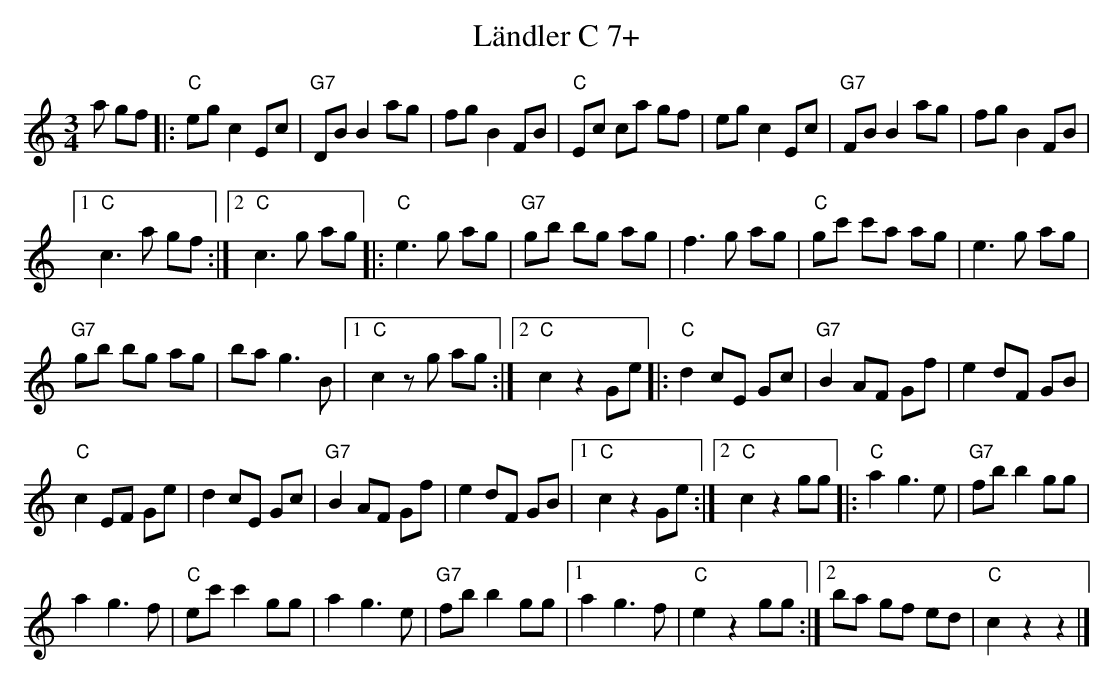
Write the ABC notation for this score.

X:1
T:Ländler C 7+
M:3/4
L:1/8
K:Cmaj%%MIDI gchordon
a gf |: "C"eg c2 Ec | "G7"DB B2 ag | fg B2 FB | "C"Ec ca gf | eg c2 Ec | "G7"FB B2 ag | fg B2 FB |1
"C"c3a gf :|2 "C"c3g ag |: "C"e3g ag | "G7"gb bg ag | f3g ag | "C"gc' c'a ag | e3g ag |
"G7"gb bg ag | ba g3B |1 "C"c2 zg ag :|2 "C"c2 z2 Ge |: "C"d2 cE Gc | "G7"B2 AF Gf | e2 dF GB |
"C"c2 EF Ge | d2 cE Gc | "G7"B2 AF Gf | e2 dF GB |1 "C"c2 z2 Ge :|2 "C"c2 z2 gg |: "C"a2 g3e | "G7"fb b2 gg |
a2 g3f | "C"ec' c'2 gg | a2 g3e | "G7"fb b2 gg |1 a2 g3f | "C"e2 z2 gg :|2 ba gf ed | "C"c2 z2z2 |]
